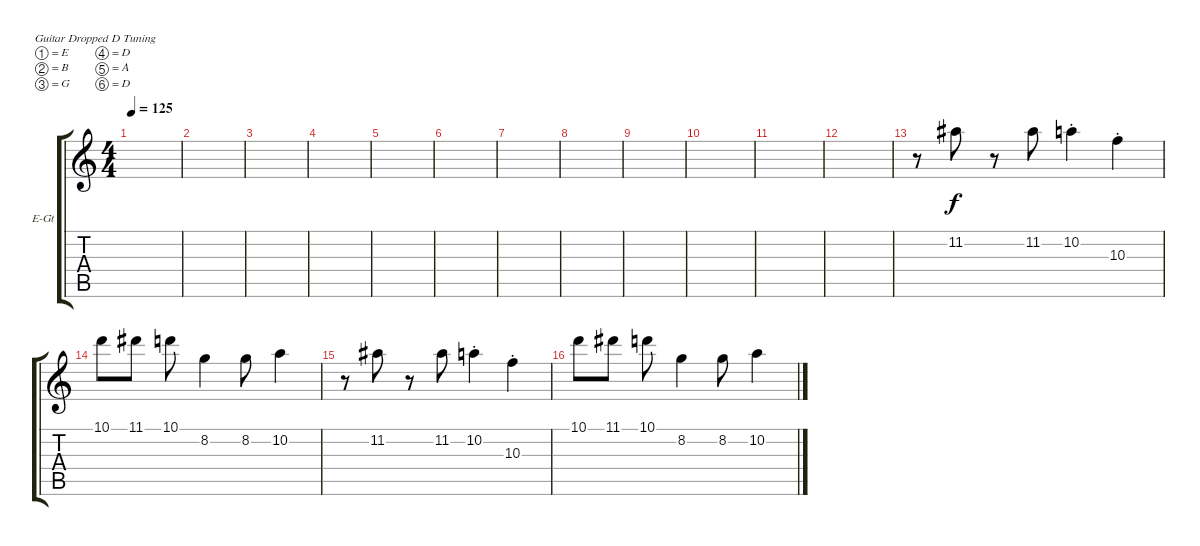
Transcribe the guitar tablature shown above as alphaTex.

\bracketExtendMode groupsimilarinstruments
\firstSystemTrackNameOrientation horizontal
\otherSystemsTrackNameOrientation horizontal
\track ("Lead Guitar" "E-Gt") {instrument distortionguitar}
\staff {score tabs}
\tuning (E4 B3 G3 D3 A2 D2)
\ts (4 4)
\tempo 125
\clef g2
\ks c
|
|
|
|
|
|
|
|
|
|
|
|
r.8 11.2.8 r.8 11.2.8 10.2{st}.4 10.3{st}.4 |
10.1.8 11.1.8 10.1.8 8.2.4 8.2.8 10.2.4 |
r.8 11.2.8 r.8 11.2.8 10.2{st}.4 10.3{st}.4 |
10.1.8 11.1.8 10.1.8 8.2.4 8.2.8 10.2.4
